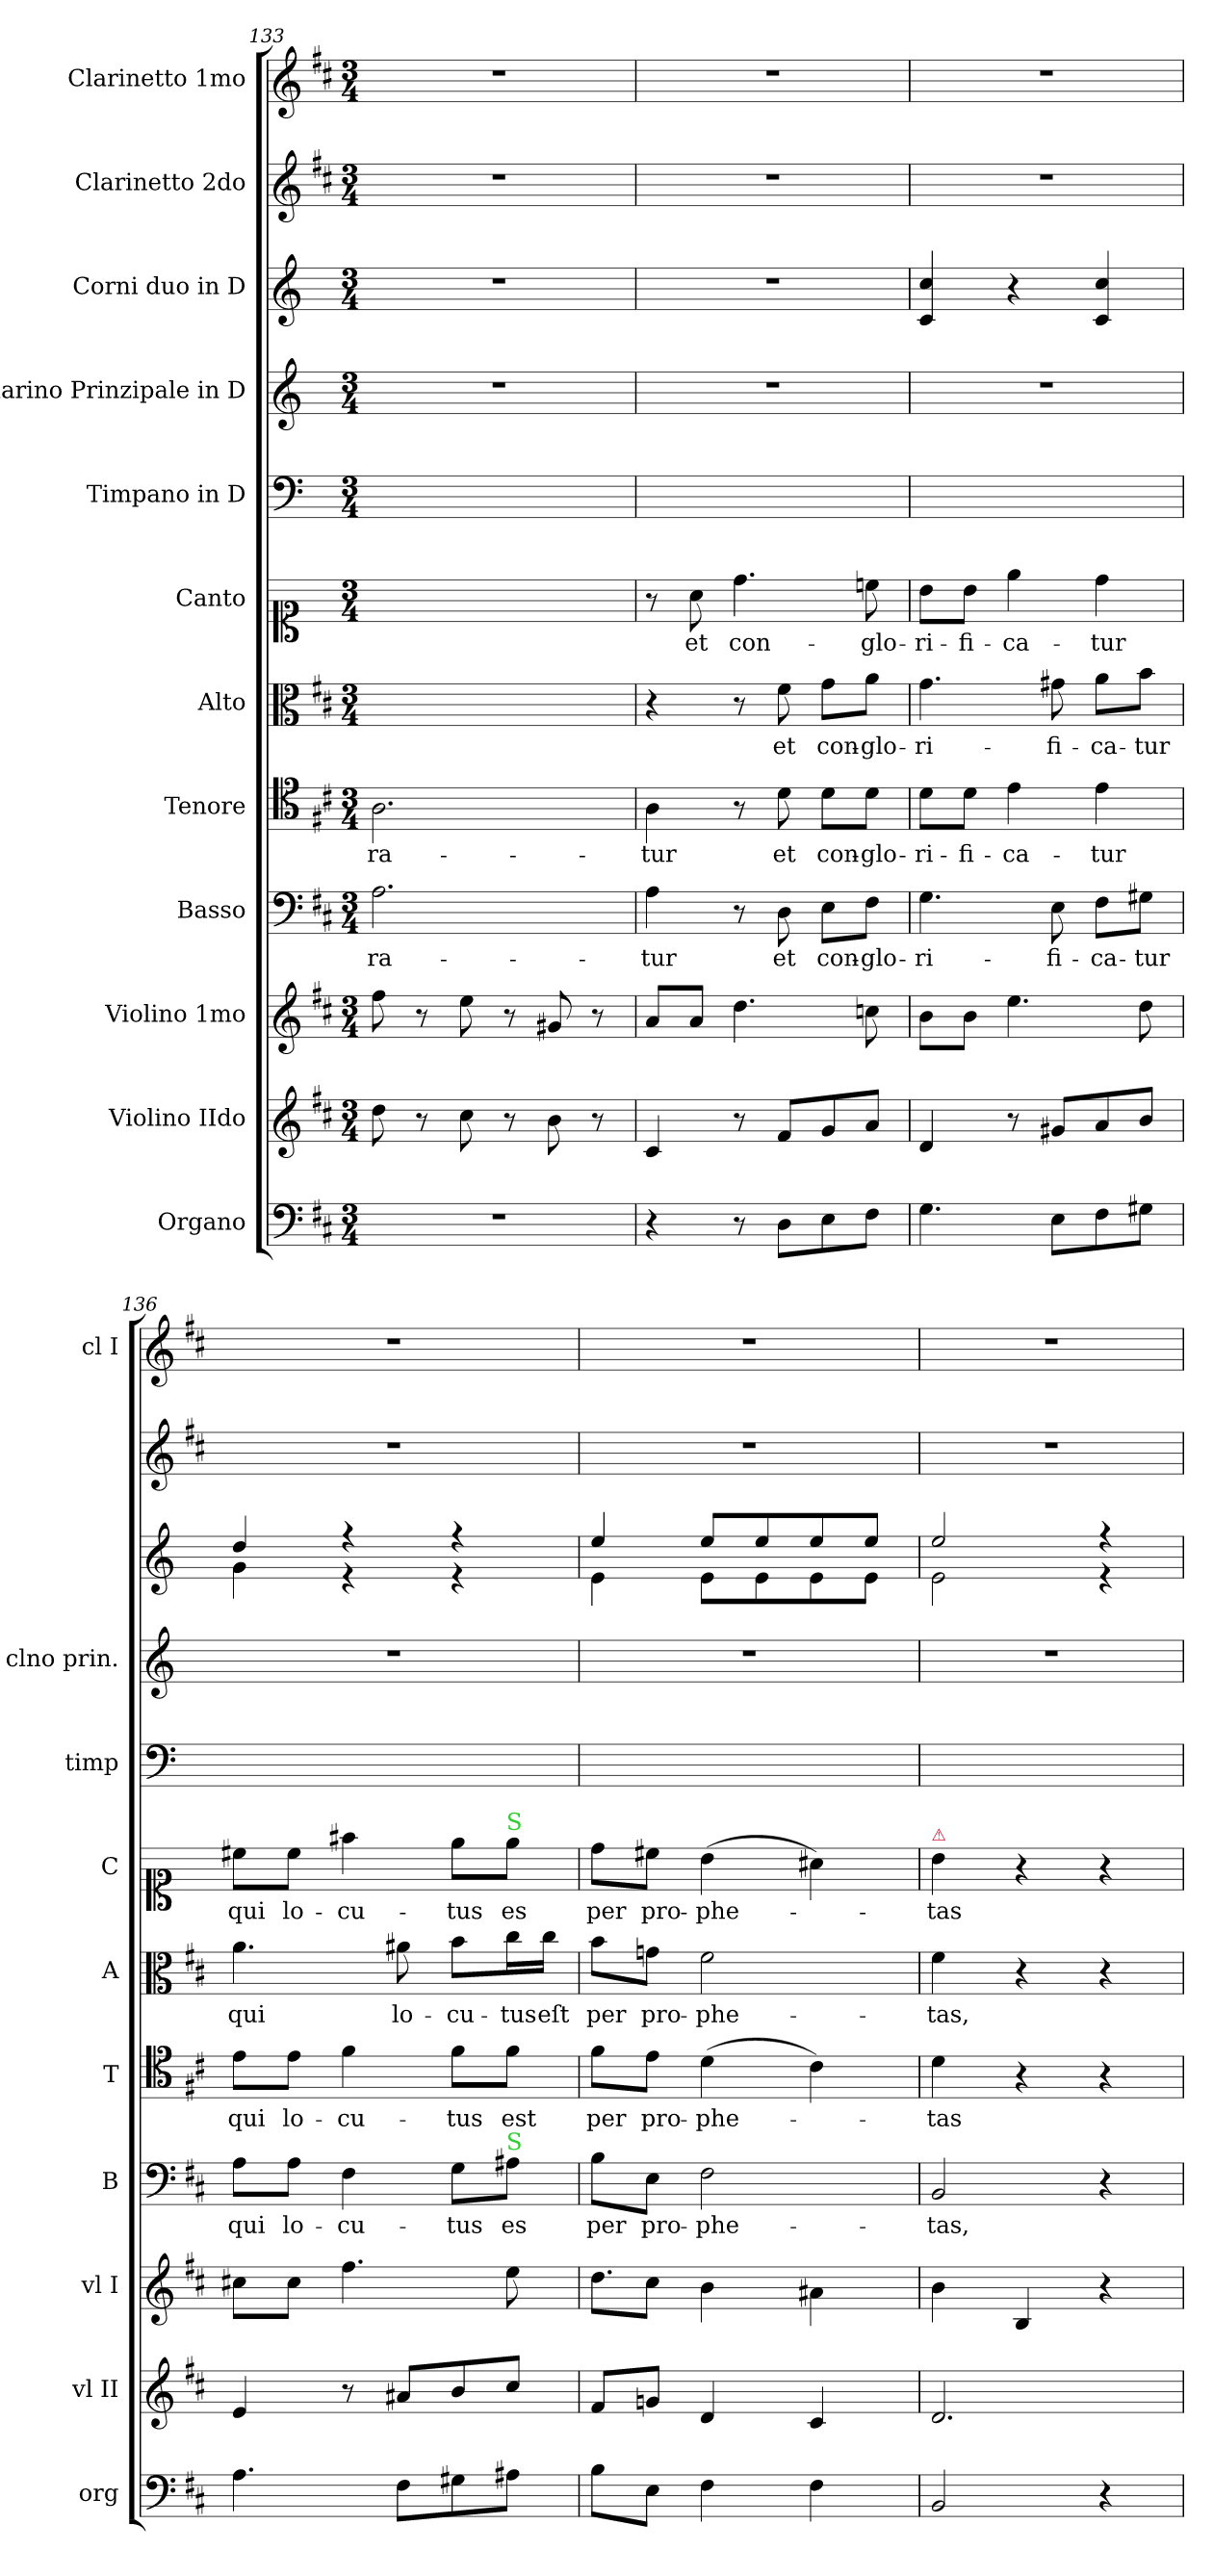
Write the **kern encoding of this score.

**kern	**kern	**kern	**kern	**text	**kern	**text	**kern	**text	**kern	**text	**kern	**kern	**kern	**kern	**kern
*part12	*part11	*part10	*part9	*part9	*part8	*part8	*part7	*part7	*part6	*part6	*part5	*part4	*part3	*part2	*part1
*staff12	*staff11	*staff10	*staff9	*staff9	*staff8	*staff8	*staff7	*staff7	*staff6	*staff6	*staff5	*staff4	*staff3	*staff2	*staff1
*I"Organo	*I"Violino IIdo	*I"Violino 1mo	*I"Basso	*	*I"Tenore	*	*I"Alto	*	*I"Canto	*	*I"Timpano in D	*I"Clarino Prinzipale in D	*I"Corni duo in D	*I"Clarinetto 2do	*I"Clarinetto 1mo
*I'org	*I'vl II	*I'vl I	*I'B	*	*I'T	*	*I'A	*	*I'C	*	*I'timp	*I'clno prin.	*	*	*I'cl I
*clefF4	*clefG2	*clefG2	*clefF4	*	*clefC4	*	*clefC3	*	*clefC1	*	*clefF4	*clefG2	*clefG2	*clefG2	*clefG2
*	*	*	*	*	*	*	*	*	*	*	*ITrd-1c-2	*ITrd-1c-2	*ITrd6c10	*	*
*k[f#c#]	*k[f#c#]	*k[f#c#]	*k[f#c#]	*	*k[f#c#]	*	*k[f#c#]	*	*	*	*k[f#c#]	*k[f#c#]	*k[f#c#]	*k[f#c#]	*k[f#c#]
*M3/4	*M3/4	*M3/4	*M3/4	*	*M3/4	*	*M3/4	*	*M3/4	*	*M3/4	*M3/4	*M3/4	*M3/4	*M3/4
=133	=133	=133	=133	=133	=133	=133	=133	=133	=133	=133	=133	=133	=133	=133	=133
2.r	8dd\	8ff#\	2.A\	-ra-	2.A\	-ra-	2.ryy	.	2.ryy	.	2.ryy	2.r	2.r	2.r	2.r
.	8r	8r	.	.	.	.	.	.	.	.	.	.	.	.	.
.	8cc#\	8ee\	.	.	.	.	.	.	.	.	.	.	.	.	.
.	8r	8r	.	.	.	.	.	.	.	.	.	.	.	.	.
.	8b\	8g#X/	.	.	.	.	.	.	.	.	.	.	.	.	.
.	8r	8r	.	.	.	.	.	.	.	.	.	.	.	.	.
=134	=134	=134	=134	=134	=134	=134	=134	=134	=134	=134	=134	=134	=134	=134	=134
4r	4c#/	8a/L	4A\	-tur	4A\	-tur	4r	.	8r	.	2.ryy	2.r	2.r	2.r	2.r
.	.	8a/J	.	.	.	.	.	.	8a\	et	.	.	.	.	.
8r	8r	4.dd\	8r	.	8r	.	8r	.	4.dd\	con-	.	.	.	.	.
8D\L	8f#/L	.	8D\	et	8d\	et	8f#\	et	.	.	.	.	.	.	.
8E\	8g/	.	8E\L	con-	8d\L	con-	8g\L	con-	.	.	.	.	.	.	.
8F#\J	8a/J	8ccn\	8F#\J	-glo-	8d\J	-glo-	8a\J	-glo-	8ccn\	-glo-	.	.	.	.	.
=135	=135	=135	=135	=135	=135	=135	=135	=135	=135	=135	=135	=135	=135	=135	=135
4.G\	4d/	8b\L	4.G\	-ri-	8d\L	-ri-	4.g\	-ri-	8b\L	-ri-	2.ryy	2.r	4D/ 4d/	2.r	2.r
.	.	8b\J	.	.	8d\J	-fi-	.	.	8b\J	-fi-	.	.	.	.	.
.	8r	4.ee\	.	.	4e\	-ca-	.	.	4ee\	-ca-	.	.	4r	.	.
8E\L	8g#X/L	.	8E\	-fi-	.	.	8g#X\	-fi-	.	.	.	.	.	.	.
8F#\	8a/	.	8F#\L	-ca-	4e\	-tur	8a\L	-ca-	4dd\	-tur	.	.	4D/ 4d/	.	.
8G#X\J	8b/J	8dd\	8G#X\J	-tur	.	.	8b\J	-tur	.	.	.	.	.	.	.
=136	=136	=136	=136	=136	=136	=136	=136	=136	=136	=136	=136	=136	=136	=136	=136
*	*	*	*	*	*	*	*	*	*	*	*	*	*^	*	*
4.A\	4e/	8cc#X\L	8A\L	qui	8e\L	qui	4.a\	qui	8cc#X\L	qui	2.ryy	2.r	4A\	4e/	2.r	2.r
.	.	8cc#\J	8A\J	lo-	8e\J	lo-	.	.	8cc#\J	lo-	.	.	.	.	.	.
.	8r	4.ff#\	4F#\	-cu-	4f#\	-cu-	.	.	4ff#\	-cu-	.	.	4r	4r	.	.
8F#\L	8a#X/L	.	.	.	.	.	8a#X\	lo-	.	.	.	.	.	.	.	.
8G#X\	8b/	.	8G\L	-tus	8f#\L	-tus	8b\L	-cu-	8ee\L	-tus	.	.	4r	4r	.	.
!	!	!	!	!	!	!	!	!	!LO:TX:a:color=limegreen:t=S	!	!	!	!	!	!	!
!	!	!	!LO:TX:a:color=limegreen:t=S	!	!	!	!	!	!	!	!	!	!	!	!	!
8A#X\J	8cc#/J	8ee\	8A#X\J	es	8f#\J	est	16cc#\L	-tus	8ee\J	es	.	.	.	.	.	.
.	.	.	.	.	.	.	16cc#\JJ	eſt	.	.	.	.	.	.	.	.
=137	=137	=137	=137	=137	=137	=137	=137	=137	=137	=137	=137	=137	=137	=137	=137	=137
!	!	!LO:N:vis=8.	!	!	!	!	!	!	!	!	!	!	!	!	!	!
8B\L	8f#/L	8dd\L	8B\L	per	8f#\L	per	8b\L	per	8dd\L	per	2.ryy	2.r	4F#\	4f#/	2.r	2.r
8E\J	8gn/J	8cc#\J	8E\J	pro-	8e\J	pro-	8gn\J	pro-	8cc#\J	pro-	.	.	.	.	.	.
4F#\	4d/	4b\	2F#\	-phe-	(4d\	-phe-	2f#\	-phe-	(4b\	-phe-	.	.	8F#\L	8f#/L	.	.
.	.	.	.	.	.	.	.	.	.	.	.	.	8F#\	8f#/	.	.
4F#\	4c#/	4a#X\	.	.	4c#\)	.	.	.	4a#X\)	.	.	.	8F#\	8f#/	.	.
.	.	.	.	.	.	.	.	.	.	.	.	.	8F#\J	8f#/J	.	.
=138	=138	=138	=138	=138	=138	=138	=138	=138	=138	=138	=138	=138	=138	=138	=138	=138
!	!	!	!	!	!	!	!	!	!LO:TX:a:color=crimson:t=⚠	!	!	!	!	!	!	!
2BB/	2.d/	4b\	2BB/	-tas,	4d\	-tas	4f#\	-tas,	4b\	-tas	2.ryy	2.r	2F#\	2f#/	2.r	2.r
.	.	4B/	.	.	4r	.	4r	.	4r	.	.	.	.	.	.	.
4r	.	4r	4r	.	4r	.	4r	.	4r	.	.	.	4r	4r	.	.
*	*	*	*	*	*	*	*	*	*	*	*	*	*v	*v	*	*
=	=	=	=	=	=	=	=	=	=	=	=	=	=	=	=
*-	*-	*-	*-	*-	*-	*-	*-	*-	*-	*-	*-	*-	*-	*-	*-
